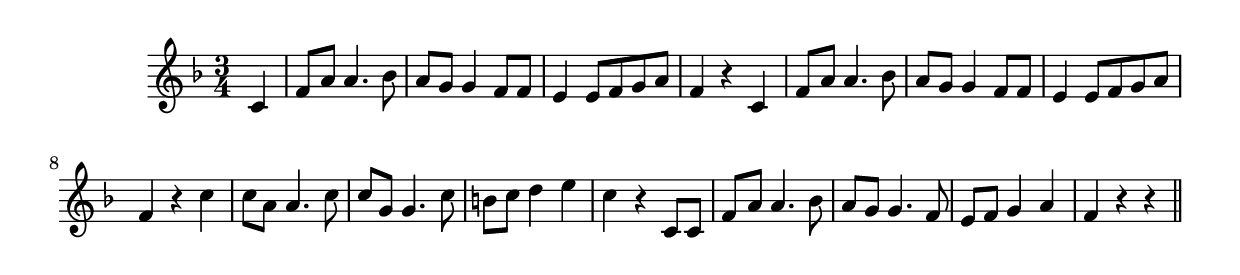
\version "2.19.49"
%{\header {
  title = "Erlaube Mir, Fein's Mädchen,"
  composer = "anonymous"
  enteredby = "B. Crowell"
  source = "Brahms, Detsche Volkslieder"
}%}
\score{{\key f \major
\time 3/4
%{\tempo 4=120
%}\relative c' {
  \partial 4
  c4 |
  f8 a a4. bes8 | a8 g g4 f8 f | e4 e8 f g a | f4 r c | f8 a a4. bes8 | a8 g g4 f8 f | e4 e8 f g a |
  f4 r c' | c8 a a4. c8 | c8 g g4. c8 | b8 c d4 e | c4 r c,8 c | f8 a a4. bes8 | a8 g g4. f8 |
  e8 f g4 a | f4 r r
  \bar "||"
}

}}
